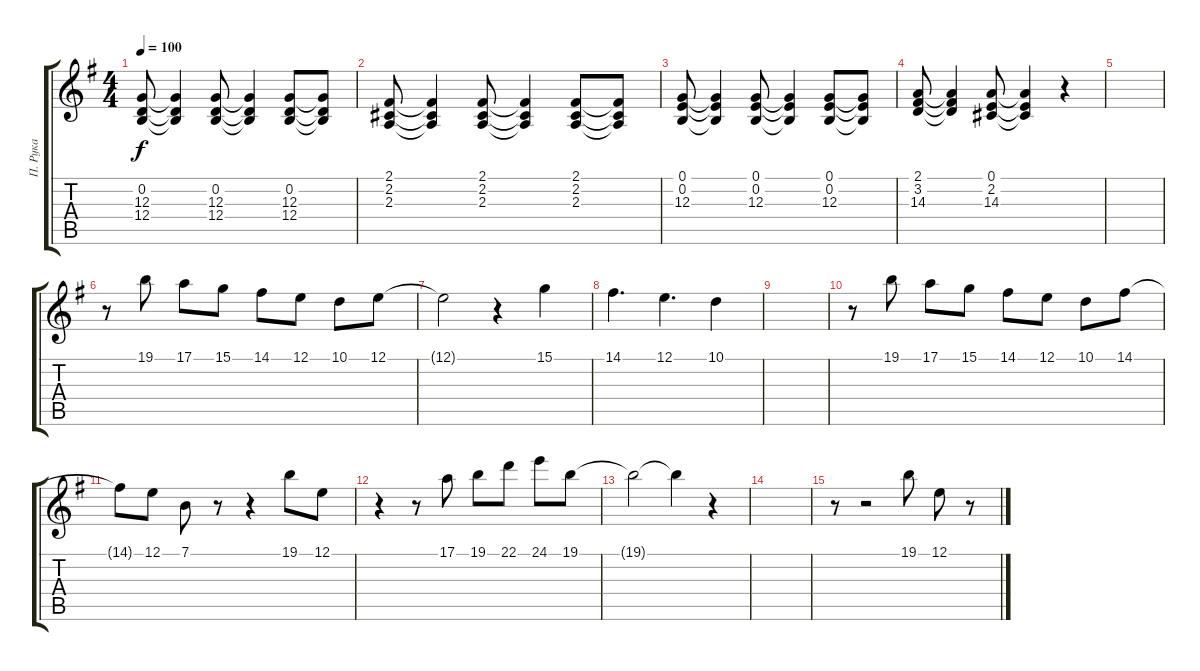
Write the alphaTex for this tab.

\track ("П. Рука" "П. Рука") {instrument synthbrass2}
\staff {score tabs}
\tuning (E4 B3 G3 D3 A2 E2) {hide}
\ts (4 4)
\tempo 100
\clef g2
\ks g
(0.2 12.3 12.4).8{dy f} (0.2{t} 12.3{t} 12.4{t}).4 (0.2 12.3 12.4).8 (0.2{t} 12.3{t} 12.4{t}).4 (0.2 12.3 12.4).8 (0.2{t} 12.3{t} 12.4{t}).8 |
(2.1 2.2 2.3).8 (2.1{t} 2.2{t} 2.3{t}).4 (2.1 2.2 2.3).8 (2.1{t} 2.2{t} 2.3{t}).4 (2.1 2.2 2.3).8 (2.1{t} 2.2{t} 2.3{t}).8 |
(0.1 0.2 12.3).8 (0.1{t} 0.2{t} 12.3{t}).4 (0.1 0.2 12.3).8 (0.1{t} 0.2{t} 12.3{t}).4 (0.1 0.2 12.3).8 (0.1{t} 0.2{t} 12.3{t}).8 |
(2.1 3.2 14.3).8 (2.1{t} 3.2{t} 14.3{t}).4 (0.1 2.2 14.3).8 (0.1{t} 2.2{t} 14.3{t}).4 r.4 |
|
r.8 19.1.8 17.1.8 15.1.8 14.1.8 12.1.8 10.1.8 12.1.8 |
12.1{t}.2 r.4 15.1.4 |
14.1.4{d} 12.1.4{d} 10.1.4 |
|
r.8 19.1.8 17.1.8 15.1.8 14.1.8 12.1.8 10.1.8 14.1.8 |
14.1{t}.8 12.1.8 7.1.8 r.8 r.4 19.1.8 12.1.8 |
r.4 r.8 17.1.8 19.1.8 22.1.8 24.1.8 19.1.8 |
19.1{t}.2 19.1{t}.4 r.4 |
|
r.8 r.2 19.1.8 12.1.8 r.8
